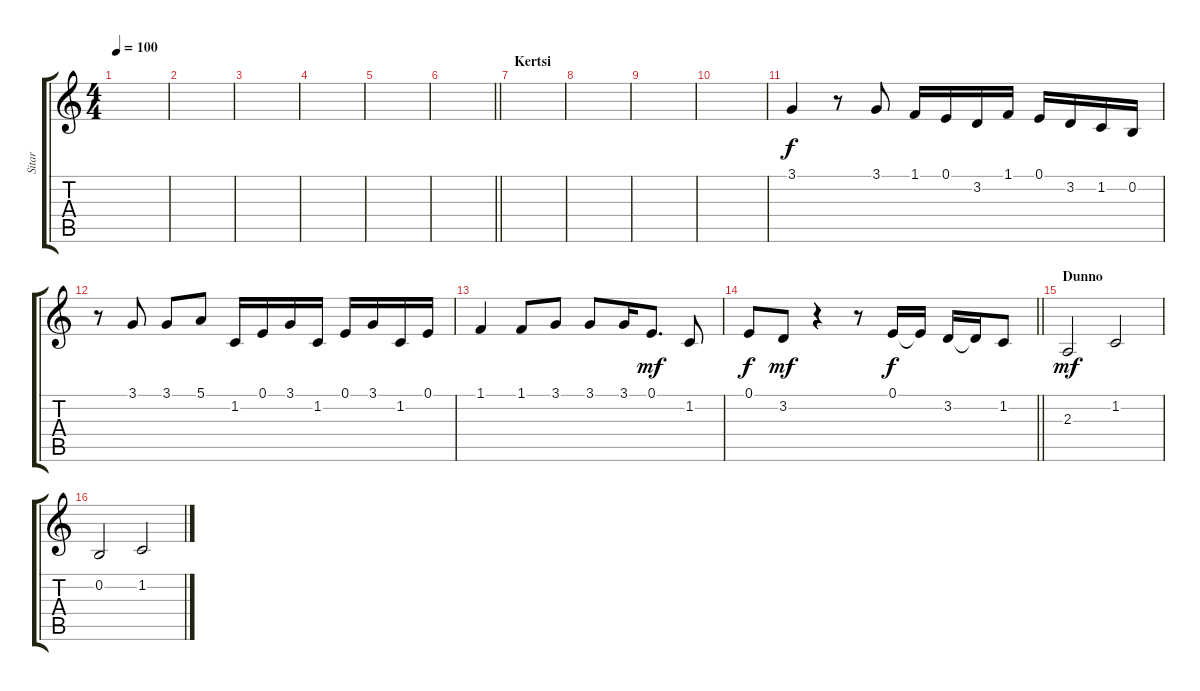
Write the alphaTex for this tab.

\track ("Sitar" "Sitar") {instrument sitar}
\staff {score tabs}
\tuning (E4 B3 G3 D3 A2 E2) {hide}
\ts (4 4)
\tempo 100
\clef g2
\ks c
|
|
|
|
|
\barLineRight lightlight
|
\section ("" "Kertsi")
|
|
|
|
3.1.4 r.8 3.1.8 1.1.16 0.1.16 3.2.16 1.1.16 0.1.16 3.2.16 1.2.16 0.2.16 |
r.8 3.1.8 3.1.8 5.1.8 1.2.16 0.1.16 3.1.16 1.2.16 0.1.16 3.1.16 1.2.16 0.1.16 |
1.1.4 1.1.8 3.1.8 3.1.8 3.1.16 0.1.8{d dy mf} 1.2.8 |
\barLineRight lightlight
0.1.8{dy f} 3.2.8{dy mf} r.4 r.8 0.1.16{dy f} 0.1{t}.16 3.2.16 3.2{t}.16 1.2.8 |
\section ("" "Dunno")
2.3.2{dy mf} 1.2.2 |
0.2.2 1.2.2
